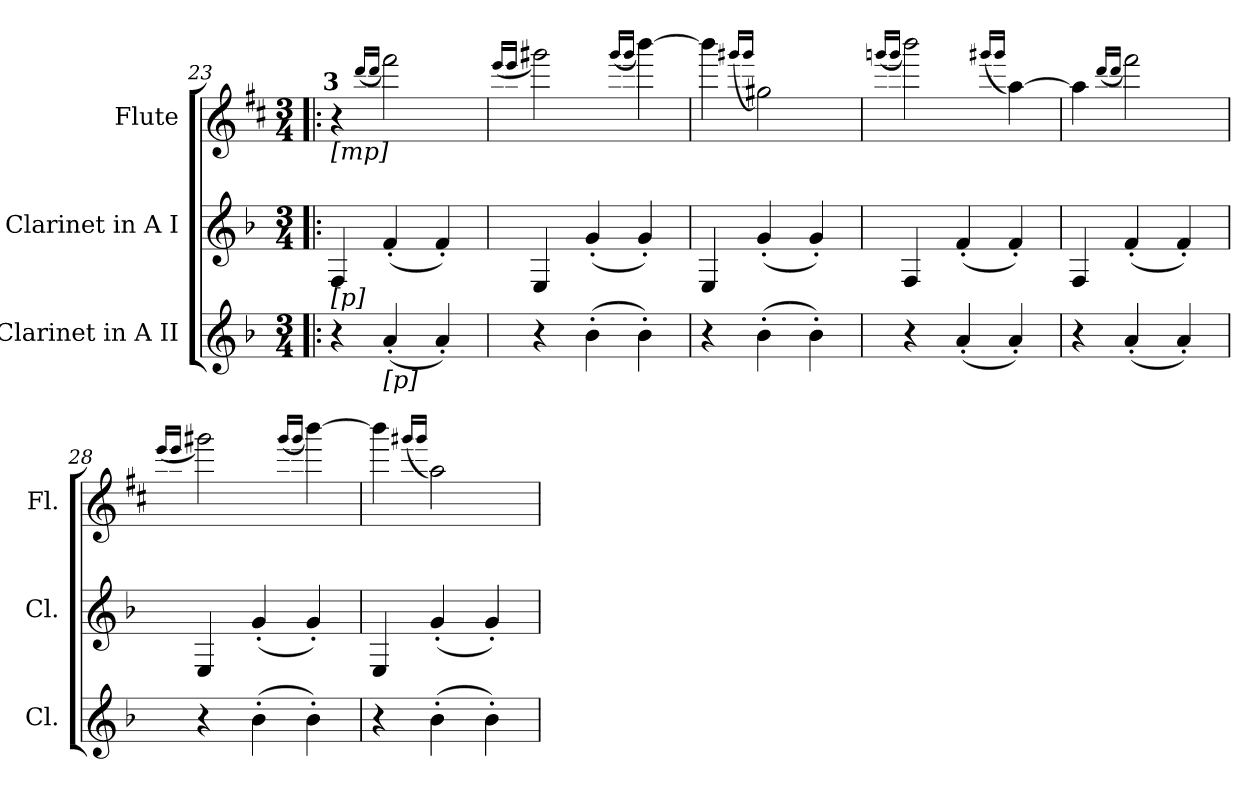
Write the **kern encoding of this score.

**kern	**kern	**kern
*part3	*part2	*part1
*staff3	*staff2	*staff1
*I"Clarinet in A II	*I"Clarinet in A I	*I"Flute
*I'Cl.	*I'Cl.	*I'Fl.
!!LO:PB:g=z
*clefG2	*clefG2	*clefG2
*ITrd2c3	*ITrd2c3	*
*k[f#c#]	*k[f#c#]	*k[f#c#]
*D:	*D:	*D:
*M3/4	*M3/4	*M3/4
*MM198	*MM198	*MM198
=23!|:	=23!|:	=23!|:
!	!	!LO:TX:b:t=[mp]
!	!	!LO:TX:a:B:cj:t=3
!	!LO:TX:b:t=[p]	!
4r	4Di/	4r
.	.	(16qdddi/LL
.	.	16qdddi/JJ
!LO:TX:b:t=[p]	!	!
(4f#'i/	(4d'i/	2fff#i\)
4f#'i/)	4d'i/)	.
=24	=24	=24
.	.	(16qeeei/LL
.	.	16qeeei/JJ
4r	4C#i/	2ggg#Xi\)
(4g'i\	(4e'i/	.
.	.	(16qggg#i/LL
.	.	16qggg#i/JJ
4g'i\)	4e'i/)	[>4bbbi\)
=25	=25	=25
4r	4C#i/	4bbbi\]
.	.	(16qggg#Xi/LL
.	.	16qggg#i/JJ
(4g'i\	(4e'i/	2gg#Xi\)
4g'i\)	4e'i/)	.
=26	=26	=26
.	.	(16qgggni/LL
.	.	16qgggi/JJ
4r	4Di/	2bbbi\)
(4f#'i/	(4d'i/	.
.	.	(16qggg#Xi/LL
.	.	16qggg#i/JJ
4f#'i/)	4d'i/)	[>4aai\)
=27	=27	=27
4r	4Di/	4aai\]
.	.	(16qdddi/LL
.	.	16qdddi/JJ
(4f#'i/	(4d'i/	2fff#i\)
4f#'i/)	4d'i/)	.
=28	=28	=28
.	.	(16qeeei/LL
.	.	16qeeei/JJ
4r	4C#i/	2ggg#Xi\)
(4g'i\	(4e'i/	.
.	.	(16qggg#i/LL
.	.	16qggg#i/JJ
4g'i\)	4e'i/)	[>4bbbi\)
=29	=29	=29
4r	4C#i/	4bbbi\]
.	.	(16qggg#Xi/LL
.	.	16qggg#i/JJ
(4g'i\	(4e'i/	2aai\)
4g'i\)	4e'i/)	.
=	=	=
*-	*-	*-
